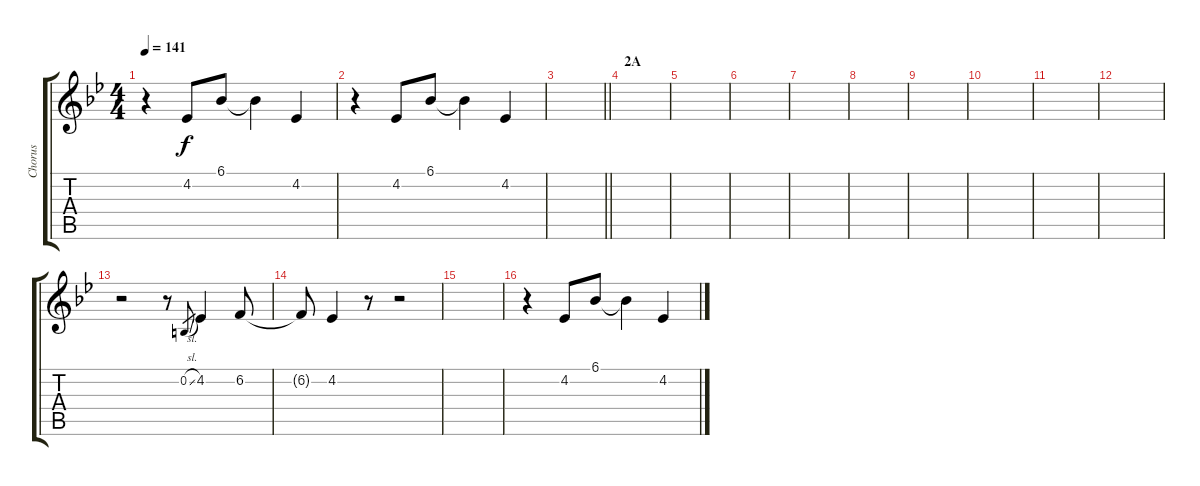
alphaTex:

\track ("Chorus" "Chorus") {instrument voiceoohs}
\staff {score tabs}
\tuning (E4 B3 G3 D3 A2 E2) {hide}
\ts (4 4)
\tempo 141
\clef g2
\ks bb
r.4{dy f} 4.2.8 6.1.8 6.1{t}.4 4.2.4 |
r.4 4.2.8 6.1.8 6.1{t}.4 4.2.4 |
\barLineRight lightlight
|
\section ("" "2A")
|
|
|
|
|
|
|
|
|
r.2 r.8 0.2{sl}.8{gr} 4.2.4 6.2.8 |
6.2{t}.8 4.2.4 r.8 r.2 |
|
r.4 4.2.8 6.1.8 6.1{t}.4 4.2.4
